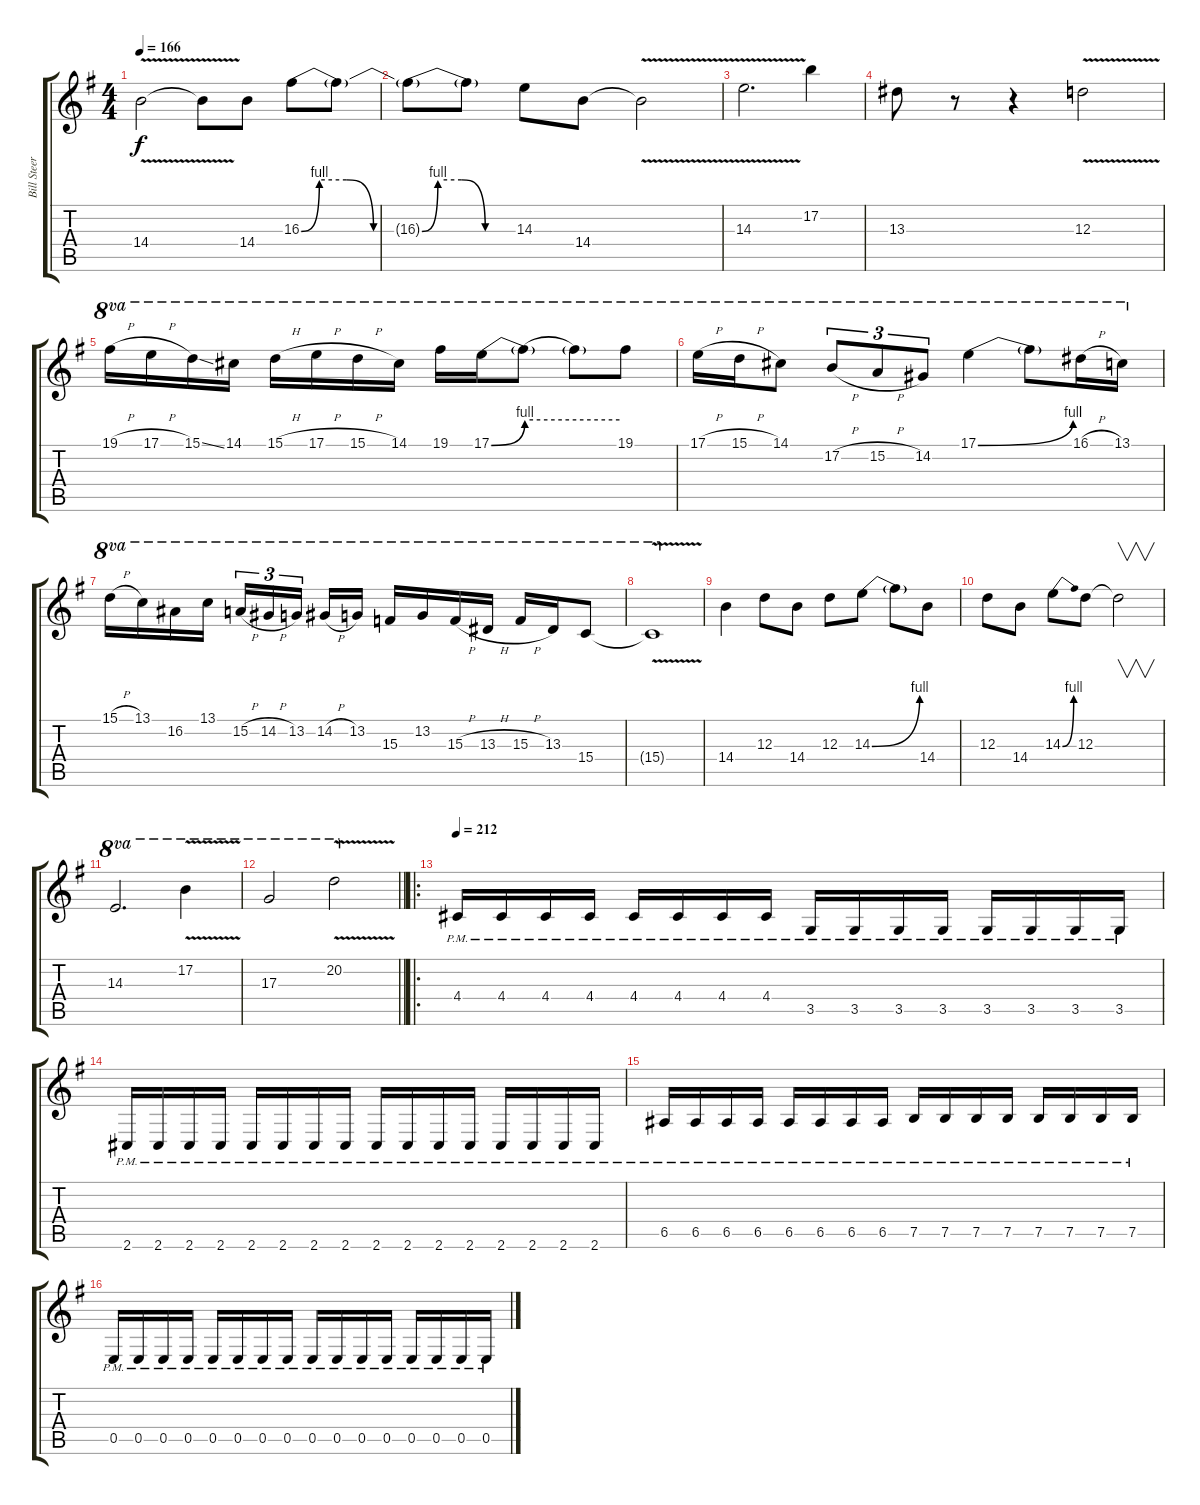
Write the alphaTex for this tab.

\track ("Bill Steer 1st guitar" "Bill Steer") {instrument distortionguitar}
\staff {score tabs}
\tuning (B3 Gb3 D3 A2 E2 B1) {hide}
\ts (4 4)
\tempo 166
\clef g2
\ks g
14.4{v}.2{dy f} 14.4{t}.8 14.4.8 16.3{be (custom 0 0 10 4 25 4 40 0 60 0)}.8 16.3{t}.8 |
16.3{be (custom 0 0 10 4 25 4 40 0 60 0) t}.8 16.3{t}.8 14.3.8 14.4.8 14.4{v t}.2 |
14.3{v}.2{d} 17.2.4 |
13.3.8 r.8 r.4 12.3{v}.2 |
19.1{h}.16{ot 8va} 17.1{h}.16{ot 8va} 15.1{ss}.16{ot 8va} 14.1.16{ot 8va} 15.1{h}.16{ot 8va} 17.1{h}.16{ot 8va} 15.1{h}.16{ot 8va} 14.1.16{ot 8va} 19.1.16{ot 8va} 17.1{be (bend 0 0 60 4)}.16{ot 8va} 17.1{be (hold 0 4 60 4) t}.8{ot 8va} 17.1{t}.8{ot 8va} 19.1.8{ot 8va} |
17.1{h}.16{ot 8va} 15.1{h}.16{ot 8va} 14.1.8{ot 8va} 17.2{h}.8{tu (3 2) ot 8va} 15.2{h}.8{tu (3 2) ot 8va} 14.2.8{tu (3 2) ot 8va} 17.1{be (bend 0 0 60 4)}.4{ot 8va} 17.1{t}.8{ot 8va} 16.1{h}.16{ot 8va} 13.1.16{ot 8va} |
15.1{h}.16{ot 8va} 13.1.16{ot 8va} 16.2.16{ot 8va} 13.1.16{ot 8va} 15.2{h}.16{tu (3 2) ot 8va} 14.2{h}.16{tu (3 2) ot 8va} 13.2.16{tu (3 2) ot 8va beam splitsecondary} 14.2{h}.16{ot 8va} 13.2.16{ot 8va} 15.3.16{ot 8va} 13.2.16{ot 8va} 15.3{h}.16{ot 8va} 13.3{h}.16{ot 8va} 15.3{h}.16{ot 8va} 13.3.16{ot 8va} 15.4.8{ot 8va} |
15.4{v t}.1{ot 8va} |
14.4.4 12.3.8 14.4.8 12.3.8 14.3{be (bend 0 0 60 4)}.8 14.3{t}.8 14.4.8 |
12.3.8 14.4.8 14.3{be (bend 0 0 60 4)}.8 12.3.8 12.3{t}.2{v} |
14.3.2{d ot 8va} 17.2{v}.4{ot 8va} |
\barLineRight lightlight
17.3.2{ot 8va} 20.2{v}.2{ot 8va} |
\ro
\tempo 212
4.4{pm}.16 4.4{pm}.16 4.4{pm}.16 4.4{pm}.16 4.4{pm}.16 4.4{pm}.16 4.4{pm}.16 4.4{pm}.16 3.5{pm}.16 3.5{pm}.16 3.5{pm}.16 3.5{pm}.16 3.5{pm}.16 3.5{pm}.16 3.5{pm}.16 3.5{pm}.16 |
2.6{pm}.16 2.6{pm}.16 2.6{pm}.16 2.6{pm}.16 2.6{pm}.16 2.6{pm}.16 2.6{pm}.16 2.6{pm}.16 2.6{pm}.16 2.6{pm}.16 2.6{pm}.16 2.6{pm}.16 2.6{pm}.16 2.6{pm}.16 2.6{pm}.16 2.6{pm}.16 |
6.5{pm}.16 6.5{pm}.16 6.5{pm}.16 6.5{pm}.16 6.5{pm}.16 6.5{pm}.16 6.5{pm}.16 6.5{pm}.16 7.5{pm}.16 7.5{pm}.16 7.5{pm}.16 7.5{pm}.16 7.5{pm}.16 7.5{pm}.16 7.5{pm}.16 7.5{pm}.16 |
0.5{pm}.16 0.5{pm}.16 0.5{pm}.16 0.5{pm}.16 0.5{pm}.16 0.5{pm}.16 0.5{pm}.16 0.5{pm}.16 0.5{pm}.16 0.5{pm}.16 0.5{pm}.16 0.5{pm}.16 0.5{pm}.16 0.5{pm}.16 0.5{pm}.16 0.5{pm}.16
